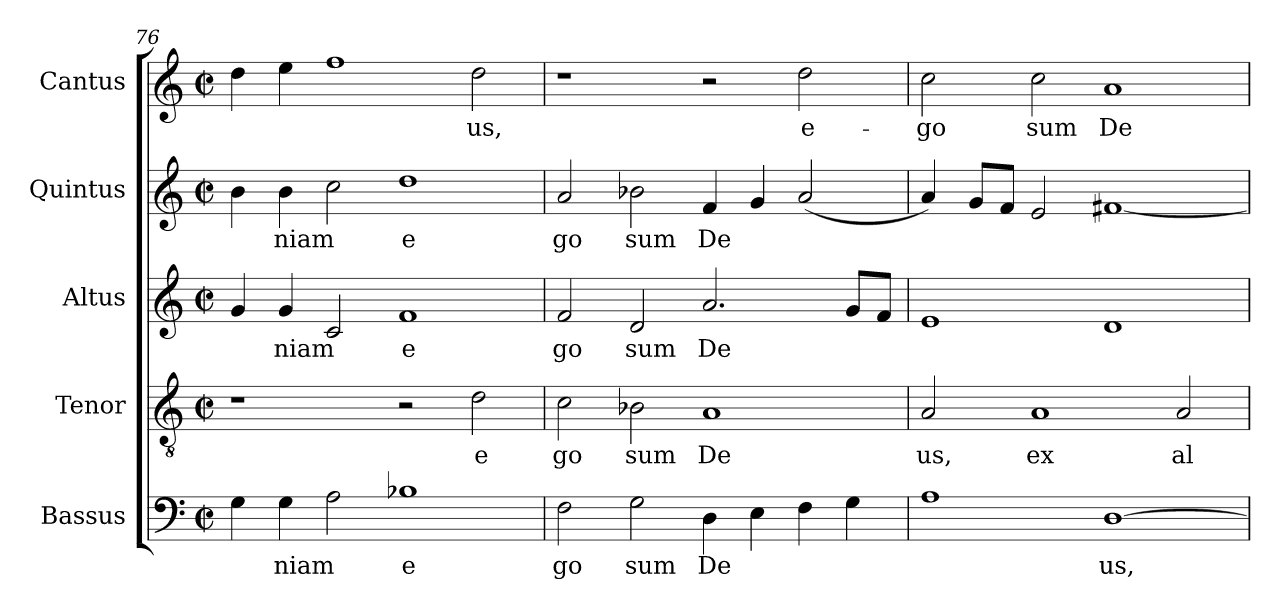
**kern	**text	**kern	**text	**kern	**text	**kern	**text	**kern	**text
*part5	*part5	*part4	*part4	*part3	*part3	*part2	*part2	*part1	*part1
*staff5	*staff5	*staff4	*staff4	*staff3	*staff3	*staff2	*staff2	*staff1	*staff1
*I"Bassus	*	*I"Tenor	*	*I"Altus	*	*I"Quintus	*	*I"Cantus	*
*clefF4	*	*clefGv2	*	*clefG2	*	*clefG2	*	*clefG2	*
*M2/2	*	*M2/2	*	*M2/2	*	*M2/2	*	*M2/2	*
*met(c|)	*	*met(c|)	*	*met(c|)	*	*met(c|)	*	*met(c|)	*
=76	=76	=76	=76	=76	=76	=76	=76	=76	=76
4G\	.	1r	.	4g/	.	4b\	.	4dd\	.
!	!LO:LY:b	!	!	!	!LO:LY:b	!	!LO:LY:b	!	!
4G\	niam	.	.	4g/	niam	4b\	niam	4ee\	.
2A\	.	.	.	2c/	.	2cc\	.	1ff	.
!	!LO:LY:b:cj	!	!	!	!LO:LY:b:cj	!	!LO:LY:b:cj	!	!
1B-	e	2r	.	1f	e	1dd	e	.	.
!	!	!	!LO:LY:b:cj	!	!	!	!	!	!LO:LY:b:cj
.	.	2d\	e	.	.	.	.	2dd\	-us,
=77	=77	=77	=77	=77	=77	=77	=77	=77	=77
!	!LO:LY:b:cj	!	!LO:LY:b:cj	!	!LO:LY:b:cj	!	!LO:LY:b:cj	!	!
2F\	go	2c\	go	2f/	go	2a/	go	1r	.
!	!LO:LY:b:cj	!	!LO:LY:b:cj	!	!LO:LY:b:cj	!	!LO:LY:b:cj	!	!
2G\	sum	2B-X\	sum	2d/	sum	2b-X\	sum	.	.
!	!LO:LY:b	!	!LO:LY:b:cj	!	!LO:LY:b	!	!LO:LY:b	!	!
4D\	De	1A	De	2.a/	De	4f/	De	2r	.
4E\	.	.	.	.	.	4g/	.	.	.
!	!	!	!	!	!	!	!	!	!LO:LY:b:cj
4F\	.	.	.	.	.	(<2a/	.	2dd\	e-
4G\	.	.	.	8g/L	.	.	.	.	.
.	.	.	.	8f/J	.	.	.	.	.
=78	=78	=78	=78	=78	=78	=78	=78	=78	=78
!	!	!	!LO:LY:b:cj	!	!	!	!	!	!LO:LY:b:cj
1A	.	2A/	us,	1e	.	4a/)	.	2cc\	-go
.	.	.	.	.	.	8g/L	.	.	.
.	.	.	.	.	.	8f/J	.	.	.
!	!	!	!LO:LY:b:cj	!	!	!	!	!	!LO:LY:b:cj
.	.	1A	ex	.	.	2e/	.	2cc\	sum
!	!LO:LY:b:cj	!	!	!	!	!	!	!	!LO:LY:b:cj
[>1D	us,	.	.	1d	.	[<1f#X	.	1a	De-
!	!	!	!LO:LY:b:cj	!	!	!	!	!	!
.	.	2A/	al	.	.	.	.	.	.
=	=	=	=	=	=	=	=	=	=
*-	*-	*-	*-	*-	*-	*-	*-	*-	*-
